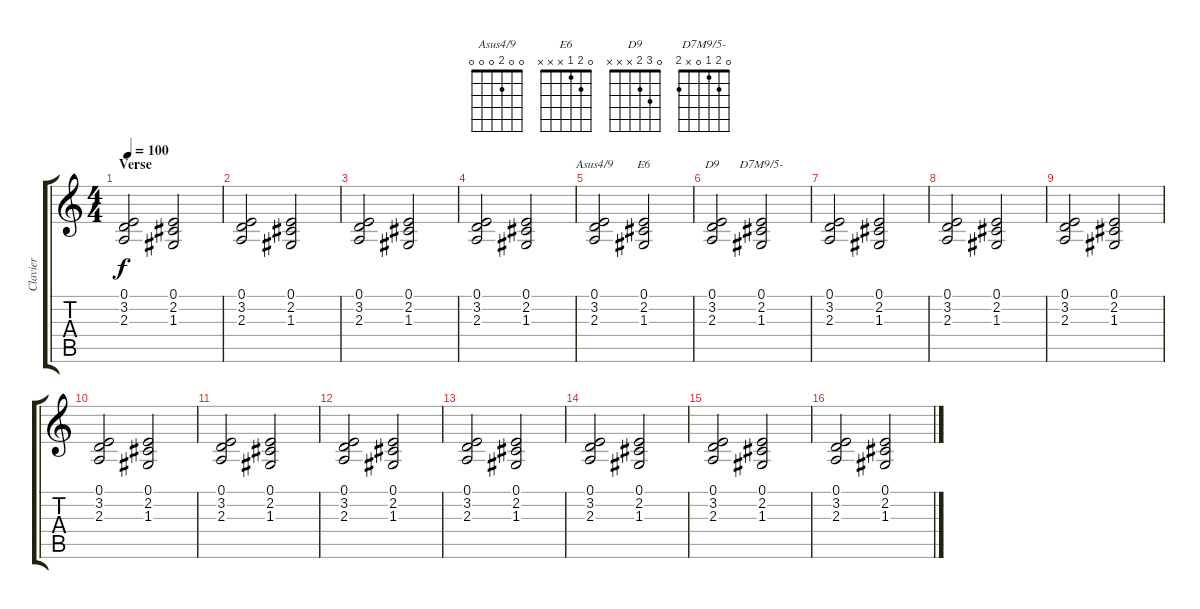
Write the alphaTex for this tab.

\track ("Clavier" "Clavier") {instrument drawbarorgan}
\staff {score tabs}
\tuning (E4 B3 G3 D3 A2 E2) {hide}
\chord ("Asus4/9" 0 0 2 0 0 0)
\chord ("E6" 0 2 1 x x x)
\chord ("D9" 0 3 2 x x x)
\chord ("D7M9/5-" 0 2 1 0 x 2)
\ts (4 4)
\section ("" "Verse")
\tempo 100
\clef g2
\ks c
(0.1 3.2 2.3).2{dy f instrument drawbarorgan} (0.1 2.2 1.3).2 |
(0.1 3.2 2.3).2 (0.1 2.2 1.3).2 |
(0.1 3.2 2.3).2 (0.1 2.2 1.3).2 |
(0.1 3.2 2.3).2 (0.1 2.2 1.3).2 |
(0.1 3.2 2.3).2{ch "Asus4/9"} (0.1 2.2 1.3).2{ch "E6"} |
(0.1 3.2 2.3).2{ch "D9"} (0.1 2.2 1.3).2{ch "D7M9/5-"} |
(0.1 3.2 2.3).2 (0.1 2.2 1.3).2 |
(0.1 3.2 2.3).2 (0.1 2.2 1.3).2 |
(0.1 3.2 2.3).2 (0.1 2.2 1.3).2 |
(0.1 3.2 2.3).2 (0.1 2.2 1.3).2 |
(0.1 3.2 2.3).2 (0.1 2.2 1.3).2 |
(0.1 3.2 2.3).2 (0.1 2.2 1.3).2 |
(0.1 3.2 2.3).2 (0.1 2.2 1.3).2 |
(0.1 3.2 2.3).2 (0.1 2.2 1.3).2 |
(0.1 3.2 2.3).2 (0.1 2.2 1.3).2 |
(0.1 3.2 2.3).2 (0.1 2.2 1.3).2
